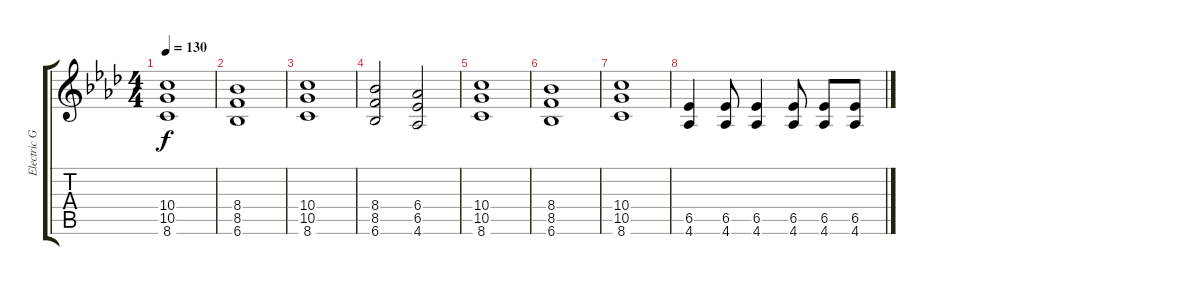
\track ("Electric Guitar I" "Electric G") {instrument distortionguitar}
\staff {score tabs}
\tuning (E4 B3 G3 D3 A2 E2) {hide}
\ts (4 4)
\tempo 130
\clef g2
\ks ab
(10.4 10.5 8.6).1{dy f} |
(8.4 8.5 6.6).1 |
(10.4 10.5 8.6).1 |
(8.4 8.5 6.6).2 (6.4 6.5 4.6).2 |
(10.4 10.5 8.6).1 |
(8.4 8.5 6.6).1 |
(10.4 10.5 8.6).1 |
(6.5 4.6).4 (6.5 4.6).8 (6.5 4.6).4 (6.5 4.6).8 (6.5 4.6).8 (6.5 4.6).8
